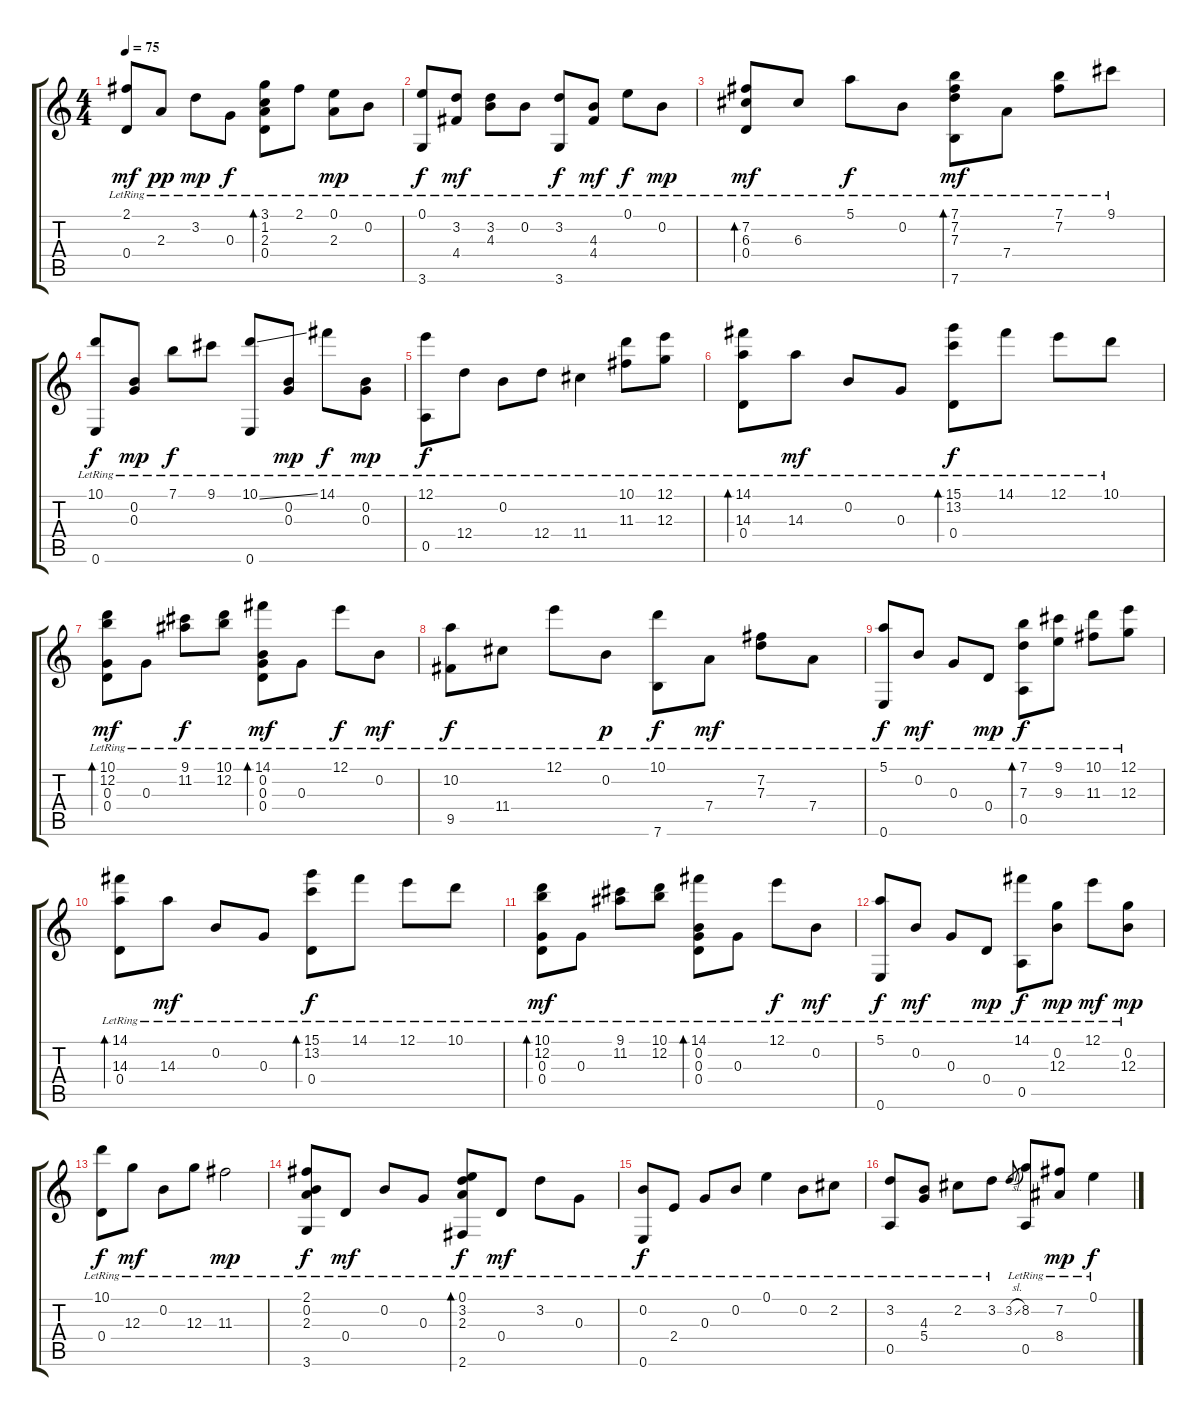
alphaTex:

\track "" {instrument acousticguitarnylon}
\staff {score tabs}
\tuning (E4 B3 G3 D3 A2 E2) {hide}
\ts (4 4)
\tempo 75
\clef g2
\ks c
(2.1{lr} 0.4{lr}).8{dy mf} 2.3{lr}.8{dy pp} 3.2{lr}.8{dy mp} 0.3{lr}.8{dy f} (3.1{lr} 1.2{lr} 2.3{lr} 0.4{lr}).8{bd 480} 2.1{lr}.8 (0.1{lr} 2.3{lr}).8{dy mp} 0.2{lr}.8 |
(0.1{lr} 3.6{lr}).8{dy f} (3.2{lr} 4.4{lr}).8{dy mf} (3.2{lr} 4.3{lr}).8 0.2{lr}.8 (3.2{lr} 3.6{lr}).8{dy f} (4.3{lr} 4.4{lr}).8{dy mf} 0.1{lr}.8{dy f} 0.2{lr}.8{dy mp} |
(7.2{lr} 6.3{lr} 0.4{lr}).8{bd 480 dy mf} 6.3{lr}.8 5.1{lr}.8{dy f} 0.2{lr}.8 (7.1{lr} 7.2{lr} 7.3{lr} 7.6{lr}).8{bd 480 dy mf} 7.4{lr}.8 (7.1{lr} 7.2{lr}).8 9.1{lr}.8 |
(10.1{lr} 0.6{lr}).8{dy f} (0.2{lr} 0.3{lr}).8{dy mp} 7.1{lr}.8{dy f} 9.1{lr}.8 (10.1{ss lr} 0.6{lr}).8 (0.2{lr} 0.3{lr}).8{dy mp} 14.1{lr}.8{dy f} (0.2{lr} 0.3{lr}).8{dy mp} |
(12.1{lr} 0.5{lr}).8{dy f} 12.4{lr}.8 0.2{lr}.8 12.4{lr}.8 11.4{lr}.4 (10.1{lr} 11.3{lr}).8 (12.1{lr} 12.3{lr}).8 |
(14.1{lr} 14.3{lr} 0.4{lr}).8{bd 480} 14.3{lr}.8{dy mf} 0.2{lr}.8 0.3{lr}.8 (15.1{lr} 13.2 0.4{lr}).8{bd 480 dy f} 14.1{lr}.8 12.1{lr}.8 10.1{lr}.8 |
(10.1{lr} 12.2{lr} 0.3{lr} 0.4{lr}).8{bd 480 dy mf} 0.3{lr}.8 (9.1{lr} 11.2{lr}).8{dy f} (10.1{lr} 12.2{lr}).8 (14.1{lr} 0.2{lr} 0.3{lr} 0.4{lr}).8{bd 480 dy mf} 0.3{lr}.8 12.1{lr}.8{dy f} 0.2{lr}.8{dy mf} |
(10.2{lr} 9.5{lr}).8{dy f} 11.4{lr}.8 12.1{lr}.8 0.2{lr}.8{dy p} (10.1{lr} 7.6{lr}).8{dy f} 7.4{lr}.8{dy mf} (7.2{lr} 7.3{lr}).8 7.4{lr}.8 |
(5.1{lr} 0.6{lr}).8{dy f} 0.2{lr}.8{dy mf} 0.3{lr}.8 0.4{lr}.8{dy mp} (7.1{lr} 7.3{lr} 0.5{lr}).8{bd 480 dy f} (9.1{lr} 9.3{lr}).8 (10.1{lr} 11.3{lr}).8 (12.1{lr} 12.3{lr}).8 |
(14.1{lr} 14.3{lr} 0.4{lr}).8{bd 480} 14.3{lr}.8{dy mf} 0.2{lr}.8 0.3{lr}.8 (15.1{lr} 13.2 0.4{lr}).8{bd 480 dy f} 14.1{lr}.8 12.1{lr}.8 10.1{lr}.8 |
(10.1{lr} 12.2{lr} 0.3{lr} 0.4{lr}).8{bd 480 dy mf} 0.3{lr}.8 (9.1{lr} 11.2{lr}).8 (10.1{lr} 12.2{lr}).8 (14.1{lr} 0.2{lr} 0.3{lr} 0.4{lr}).8{bd 480} 0.3{lr}.8 12.1{lr}.8{dy f} 0.2{lr}.8{dy mf} |
(5.1{lr} 0.6{lr}).8{dy f} 0.2{lr}.8{dy mf} 0.3{lr}.8 0.4{lr}.8{dy mp} (14.1{lr} 0.5{lr}).8{dy f} (0.2{lr} 12.3{lr}).8{dy mp} 12.1{lr}.8{dy mf} (0.2{lr} 12.3{lr}).8{dy mp} |
(10.1{lr} 0.4{lr}).8{dy f} 12.3{lr}.8{dy mf} 0.2{lr}.8 12.3{lr}.8 11.3{lr}.2{dy mp} |
(2.1 0.2 2.3{lr} 3.6{lr}).8{dy f} 0.4{lr}.8{dy mf} 0.2{lr}.8 0.3{lr}.8 (0.1{lr} 3.2{lr} 2.3{lr} 2.6{lr}).8{bd 240 dy f} 0.4{lr}.8{dy mf} 3.2{lr}.8 0.3{lr}.8 |
(0.2{lr} 0.6{lr}).8{dy f} 2.4{lr}.8 0.3{lr}.8 0.2{lr}.8 0.1{lr}.4 0.2{lr}.8 2.2{lr}.8 |
(3.2{lr} 0.5{lr}).8 (4.3{lr} 5.4{lr}).8 2.2{lr}.8 3.2{lr}.8 3.2{sl}.8{gr} (8.2{lr} 0.5{lr}).8 (7.2 8.4{lr}).8{dy mp} 0.1{lr}.4{dy f}
